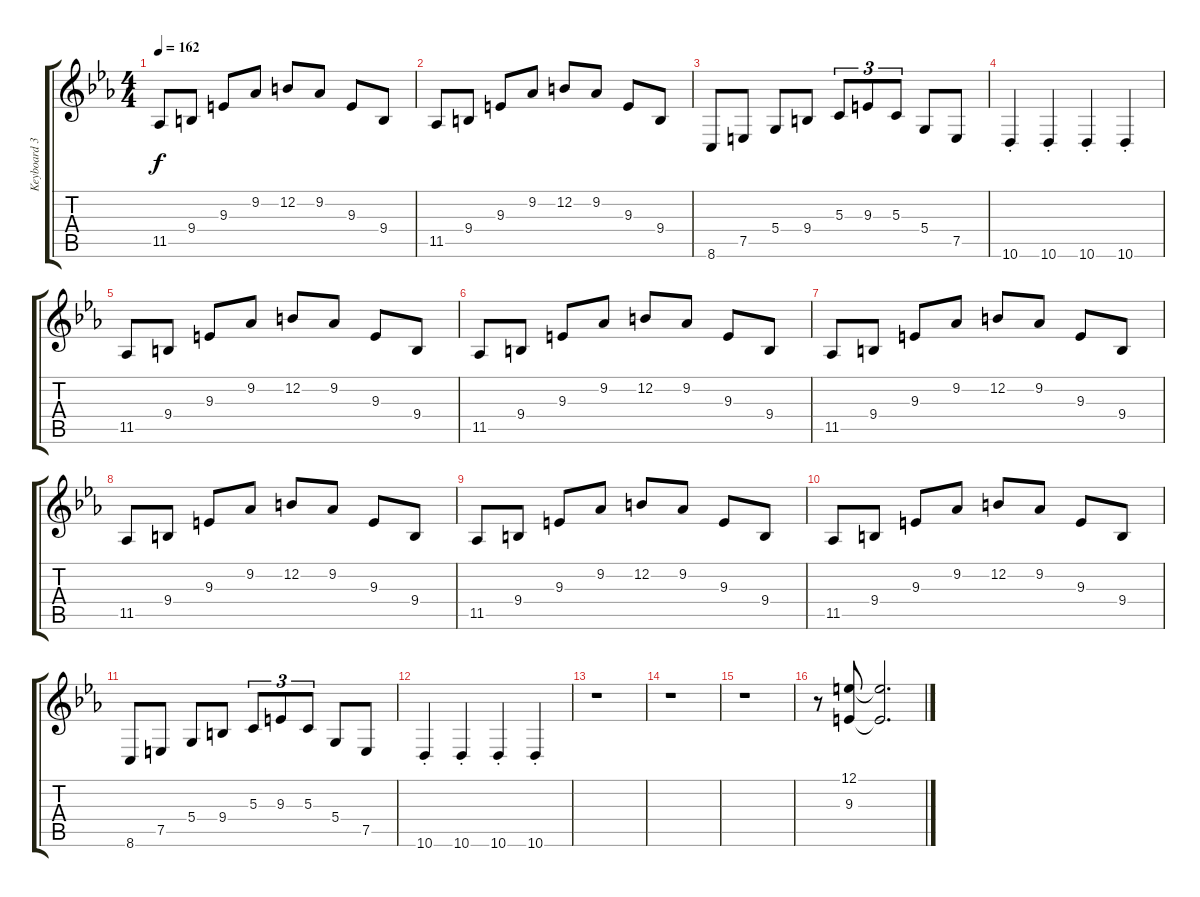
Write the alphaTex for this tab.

\track ("Keyboard 3" "Keyboard 3") {instrument lead2sawtooth}
\staff {score tabs}
\tuning (E4 B3 G3 D3 A2 E2) {hide}
\ts (4 4)
\tempo 162
\clef g2
\ks eb
11.5.8{dy f} 9.4.8 9.3.8 9.2.8 12.2.8 9.2.8 9.3.8 9.4.8 |
11.5.8 9.4.8 9.3.8 9.2.8 12.2.8 9.2.8 9.3.8 9.4.8 |
8.6.8 7.5.8 5.4.8 9.4.8 5.3.8{tu (3 2)} 9.3.8{tu (3 2)} 5.3.8{tu (3 2)} 5.4.8 7.5.8 |
10.6{st}.4 10.6{st}.4 10.6{st}.4 10.6{st}.4 |
11.5.8 9.4.8 9.3.8 9.2.8 12.2.8 9.2.8 9.3.8 9.4.8 |
11.5.8 9.4.8 9.3.8 9.2.8 12.2.8 9.2.8 9.3.8 9.4.8 |
11.5.8 9.4.8 9.3.8 9.2.8 12.2.8 9.2.8 9.3.8 9.4.8 |
11.5.8 9.4.8 9.3.8 9.2.8 12.2.8 9.2.8 9.3.8 9.4.8 |
11.5.8 9.4.8 9.3.8 9.2.8 12.2.8 9.2.8 9.3.8 9.4.8 |
11.5.8 9.4.8 9.3.8 9.2.8 12.2.8 9.2.8 9.3.8 9.4.8 |
8.6.8 7.5.8 5.4.8 9.4.8 5.3.8{tu (3 2)} 9.3.8{tu (3 2)} 5.3.8{tu (3 2)} 5.4.8 7.5.8 |
10.6{st}.4 10.6{st}.4 10.6{st}.4 10.6{st}.4 |
r.1 |
r.1 |
r.1 |
r.8 (12.1 9.3).8 (12.1{t} 9.3{t}).2{d}
